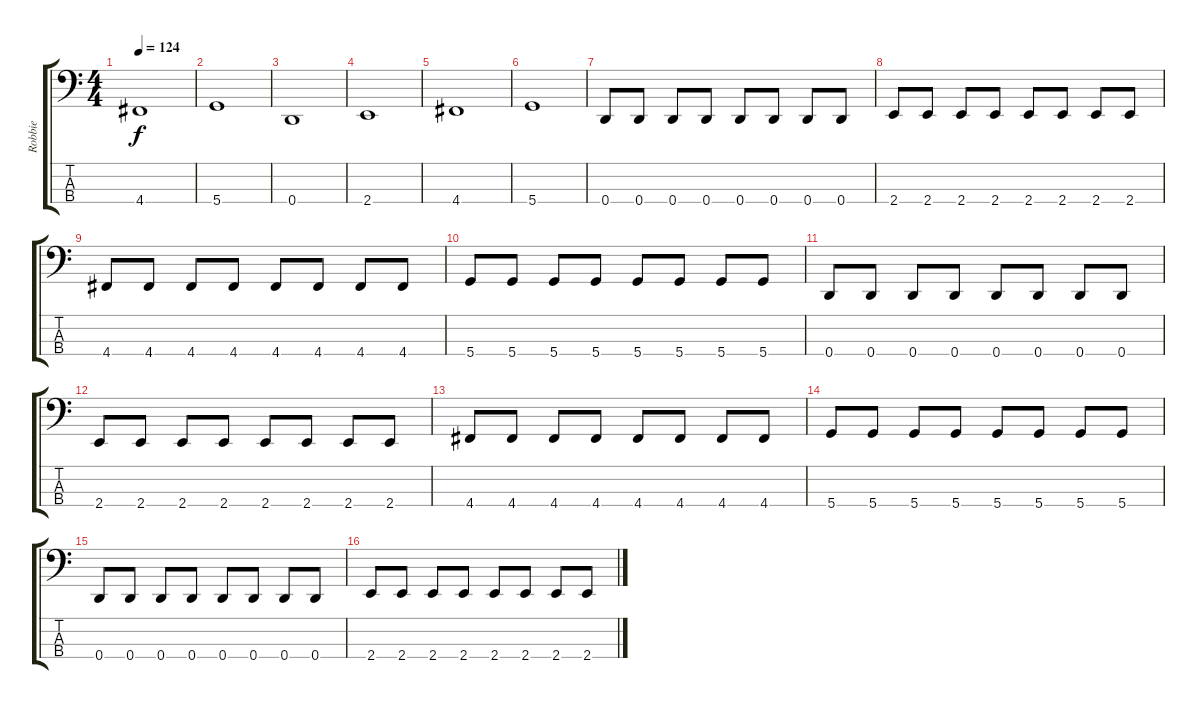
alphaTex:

\track ("Robbie" "Robbie") {instrument electricbassfinger}
\staff {score tabs}
\tuning (G2 D2 A1 D1) {hide}
\ts (4 4)
\tempo 124
\clef f4
\ks c
4.4.1{dy f} |
5.4.1 |
0.4.1 |
2.4.1 |
4.4.1 |
5.4.1 |
0.4.8 0.4.8 0.4.8 0.4.8 0.4.8 0.4.8 0.4.8 0.4.8 |
2.4.8 2.4.8 2.4.8 2.4.8 2.4.8 2.4.8 2.4.8 2.4.8 |
4.4.8 4.4.8 4.4.8 4.4.8 4.4.8 4.4.8 4.4.8 4.4.8 |
5.4.8 5.4.8 5.4.8 5.4.8 5.4.8 5.4.8 5.4.8 5.4.8 |
0.4.8 0.4.8 0.4.8 0.4.8 0.4.8 0.4.8 0.4.8 0.4.8 |
2.4.8 2.4.8 2.4.8 2.4.8 2.4.8 2.4.8 2.4.8 2.4.8 |
4.4.8 4.4.8 4.4.8 4.4.8 4.4.8 4.4.8 4.4.8 4.4.8 |
5.4.8 5.4.8 5.4.8 5.4.8 5.4.8 5.4.8 5.4.8 5.4.8 |
0.4.8 0.4.8 0.4.8 0.4.8 0.4.8 0.4.8 0.4.8 0.4.8 |
2.4.8 2.4.8 2.4.8 2.4.8 2.4.8 2.4.8 2.4.8 2.4.8
